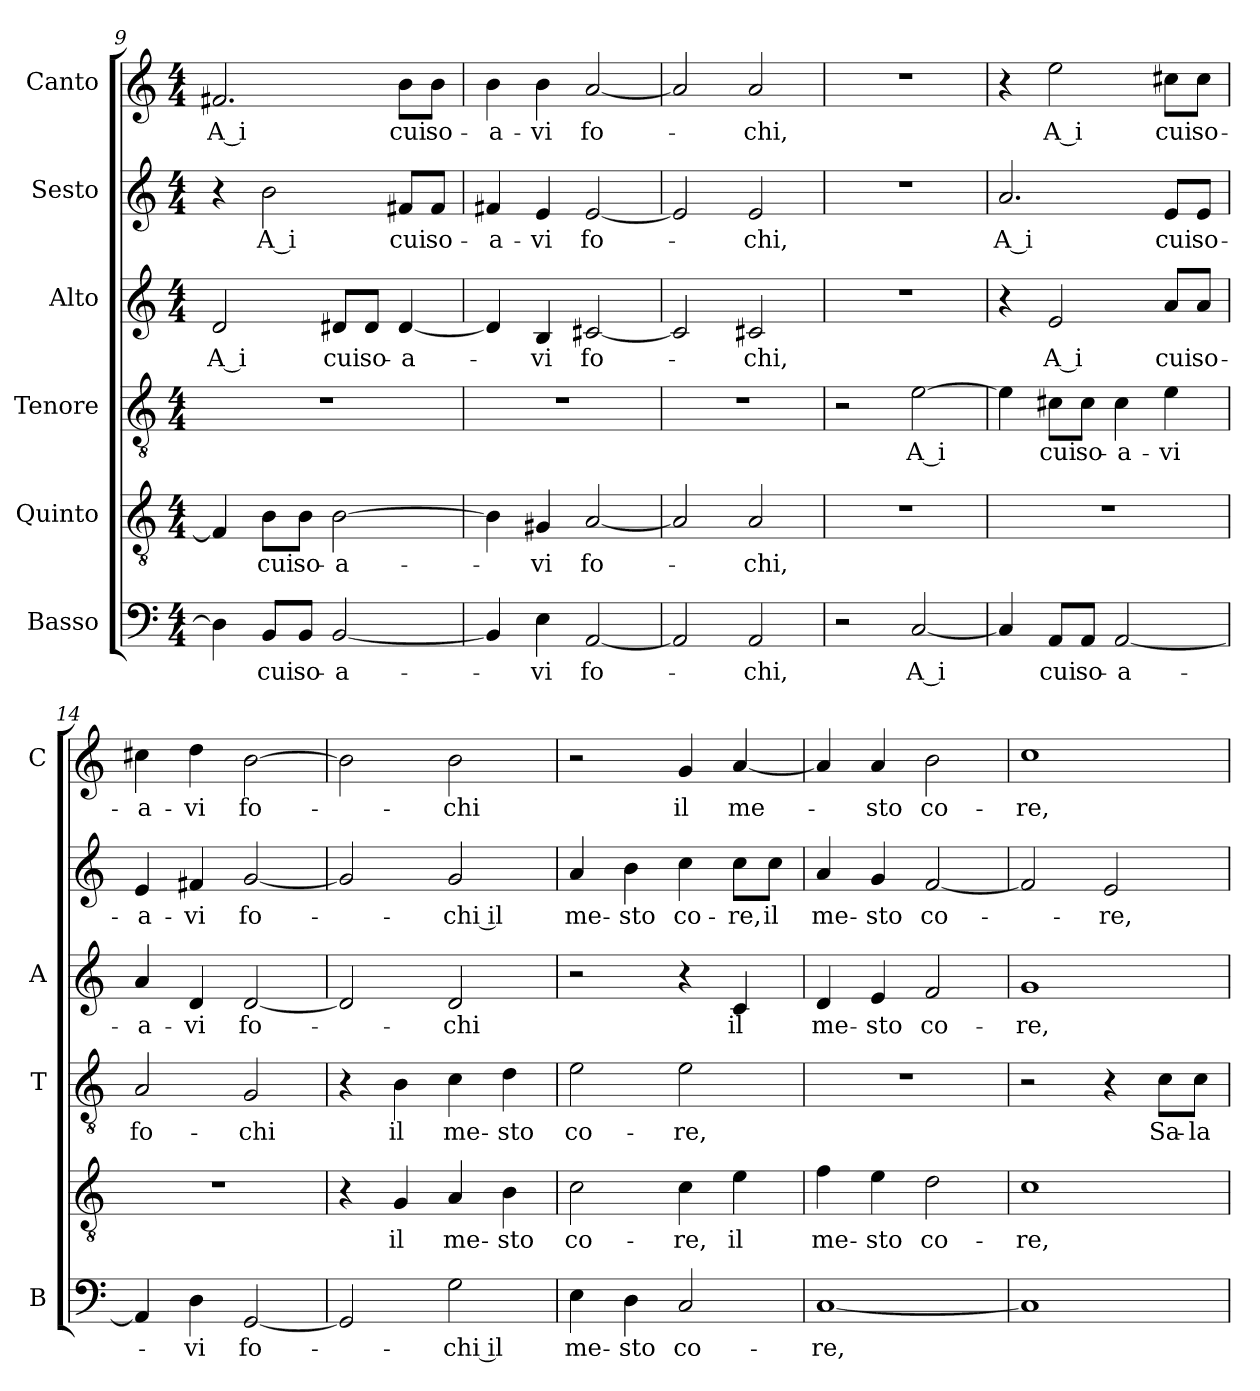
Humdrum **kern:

**kern	**text	**kern	**text	**kern	**text	**kern	**text	**kern	**text	**kern	**text
*part6	*part6	*part5	*part5	*part4	*part4	*part3	*part3	*part2	*part2	*part1	*part1
*staff6	*staff6	*staff5	*staff5	*staff4	*staff4	*staff3	*staff3	*staff2	*staff2	*staff1	*staff1
*I"Basso	*	*I"Quinto	*	*I"Tenore	*	*I"Alto	*	*I"Sesto	*	*I"Canto	*
*I'B	*	*	*	*I'T	*	*I'A	*	*	*	*I'C	*
*clefF4	*	*clefGv2	*	*clefGv2	*	*clefG2	*	*clefG2	*	*clefG2	*
*k[]	*	*k[]	*	*k[]	*	*k[]	*	*k[]	*	*k[]	*
*C:	*	*C:	*	*C:	*	*C:	*	*C:	*	*C:	*
*M4/4	*	*M4/4	*	*M4/4	*	*M4/4	*	*M4/4	*	*M4/4	*
=9	=9	=9	=9	=9	=9	=9	=9	=9	=9	=9	=9
!	!	!	!	!	!	!	!LO:LY:b	!	!	!	!LO:LY:b
4D\]	.	4F#/]	.	1r	.	2d/	A i	4r	.	2.f#X/	A i
!	!LO:LY:b	!	!LO:LY:b	!	!	!	!	!	!LO:LY:b	!	!
8BB/L	cui	8B\L	cui	.	.	.	.	2b\	A i	.	.
!	!LO:LY:b	!	!LO:LY:b	!	!	!	!	!	!	!	!
8BB/J	so-	8B\J	so-	.	.	.	.	.	.	.	.
!	!LO:LY:b	!	!LO:LY:b	!	!	!	!LO:LY:b	!	!	!	!
[2BB/	-a-	[2B\	-a-	.	.	8d#X/L	cui	.	.	.	.
!	!	!	!	!	!	!	!LO:LY:b	!	!	!	!
.	.	.	.	.	.	8d#/J	so-	.	.	.	.
!	!	!	!	!	!	!	!LO:LY:b	!	!LO:LY:b	!	!LO:LY:b
.	.	.	.	.	.	[4d#/	-a-	8f#X/L	cui	8b\L	cui
!	!	!	!	!	!	!	!	!	!LO:LY:b	!	!LO:LY:b
.	.	.	.	.	.	.	.	8f#/J	so-	8b\J	so-
=10	=10	=10	=10	=10	=10	=10	=10	=10	=10	=10	=10
!	!	!	!	!	!	!	!	!	!LO:LY:b	!	!LO:LY:b
4BB/]	.	4B\]	.	1r	.	4d#/]	.	4f#X/	-a-	4b\	-a-
!	!LO:LY:b	!	!LO:LY:b	!	!	!	!LO:LY:b	!	!LO:LY:b	!	!LO:LY:b
4E\	-vi	4G#X/	-vi	.	.	4B/	-vi	4e/	-vi	4b\	-vi
!	!LO:LY:b	!	!LO:LY:b	!	!	!	!LO:LY:b	!	!LO:LY:b	!	!LO:LY:b
[2AA/	fo-	[2A/	fo-	.	.	[2c#X/	fo-	[2e/	fo-	[2a/	fo-
=11	=11	=11	=11	=11	=11	=11	=11	=11	=11	=11	=11
2AA/]	.	2A/]	.	1r	.	2c#/]	.	2e/]	.	2a/]	.
!	!LO:LY:b	!	!LO:LY:b	!	!	!	!LO:LY:b	!	!LO:LY:b	!	!LO:LY:b
2AA/	-chi,	2A/	-chi,	.	.	2c#X/	-chi,	2e/	-chi,	2a/	-chi,
=12	=12	=12	=12	=12	=12	=12	=12	=12	=12	=12	=12
2r	.	1r	.	2r	.	1r	.	1r	.	1r	.
!	!LO:LY:b	!	!	!	!LO:LY:b	!	!	!	!	!	!
[2C/	A i	.	.	[2e\	A i	.	.	.	.	.	.
=13	=13	=13	=13	=13	=13	=13	=13	=13	=13	=13	=13
!	!	!	!	!	!	!	!	!	!LO:LY:b	!	!
4C/]	.	1r	.	4e\]	.	4r	.	2.a/	A i	4r	.
!	!LO:LY:b	!	!	!	!LO:LY:b	!	!LO:LY:b	!	!	!	!LO:LY:b
8AA/L	cui	.	.	8c#X\L	cui	2e/	A i	.	.	2ee\	A i
!	!LO:LY:b	!	!	!	!LO:LY:b	!	!	!	!	!	!
8AA/J	so-	.	.	8c#\J	so-	.	.	.	.	.	.
!	!LO:LY:b	!	!	!	!LO:LY:b	!	!	!	!	!	!
[2AA/	-a-	.	.	4c#\	-a-	.	.	.	.	.	.
!	!	!	!	!	!LO:LY:b	!	!LO:LY:b	!	!LO:LY:b	!	!LO:LY:b
.	.	.	.	4e\	-vi	8a/L	cui	8e/L	cui	8cc#X\L	cui
!	!	!	!	!	!	!	!LO:LY:b	!	!LO:LY:b	!	!LO:LY:b
.	.	.	.	.	.	8a/J	so-	8e/J	so-	8cc#\J	so-
=14	=14	=14	=14	=14	=14	=14	=14	=14	=14	=14	=14
!	!	!	!	!	!LO:LY:b	!	!LO:LY:b	!	!LO:LY:b	!	!LO:LY:b
4AA/]	.	1r	.	2A/	fo-	4a/	-a-	4e/	-a-	4cc#X\	-a-
!	!LO:LY:b	!	!	!	!	!	!LO:LY:b	!	!LO:LY:b	!	!LO:LY:b
4D\	-vi	.	.	.	.	4d/	-vi	4f#X/	-vi	4dd\	-vi
!	!LO:LY:b	!	!	!	!LO:LY:b	!	!LO:LY:b	!	!LO:LY:b	!	!LO:LY:b
[2GG/	fo-	.	.	2G/	-chi	[2d/	fo-	[2g/	fo-	[2b\	fo-
!!LO:PB:g=z
=15	=15	=15	=15	=15	=15	=15	=15	=15	=15	=15	=15
2GG/]	.	4r	.	4r	.	2d/]	.	2g/]	.	2b\]	.
!	!	!	!LO:LY:b	!	!LO:LY:b	!	!	!	!	!	!
.	.	4G/	il	4B\	il	.	.	.	.	.	.
!	!LO:LY:b	!	!LO:LY:b	!	!LO:LY:b	!	!LO:LY:b	!	!LO:LY:b	!	!LO:LY:b
2G\	-chi il	4A/	me-	4c\	me-	2d/	-chi	2g/	-chi il	2b\	-chi
!	!	!	!LO:LY:b	!	!LO:LY:b	!	!	!	!	!	!
.	.	4B\	-sto	4d\	-sto	.	.	.	.	.	.
=16	=16	=16	=16	=16	=16	=16	=16	=16	=16	=16	=16
!	!LO:LY:b	!	!LO:LY:b	!	!LO:LY:b	!	!	!	!LO:LY:b	!	!
4E\	me-	2c\	co-	2e\	co-	2r	.	4a/	me-	2r	.
!	!LO:LY:b	!	!	!	!	!	!	!	!LO:LY:b	!	!
4D\	-sto	.	.	.	.	.	.	4b\	-sto	.	.
!	!LO:LY:b	!	!LO:LY:b	!	!LO:LY:b	!	!	!	!LO:LY:b	!	!LO:LY:b
2C/	co-	4c\	-re,	2e\	-re,	4r	.	4cc\	co-	4g/	il
!	!	!	!LO:LY:b	!	!	!	!LO:LY:b	!	!LO:LY:b	!	!LO:LY:b
.	.	4e\	il	.	.	4c/	il	8cc\L	-re,	[4a/	me-
!	!	!	!	!	!	!	!	!	!LO:LY:b	!	!
.	.	.	.	.	.	.	.	8cc\J	il	.	.
=17	=17	=17	=17	=17	=17	=17	=17	=17	=17	=17	=17
!	!LO:LY:b	!	!LO:LY:b	!	!	!	!LO:LY:b	!	!LO:LY:b	!	!
[1C	-re,	4f\	me-	1r	.	4d/	me-	4a/	me-	4a/]	.
!	!	!	!LO:LY:b	!	!	!	!LO:LY:b	!	!LO:LY:b	!	!LO:LY:b
.	.	4e\	-sto	.	.	4e/	-sto	4g/	-sto	4a/	-sto
!	!	!	!LO:LY:b	!	!	!	!LO:LY:b	!	!LO:LY:b	!	!LO:LY:b
.	.	2d\	co-	.	.	2f/	co-	[2f/	co-	2b\	co-
=18	=18	=18	=18	=18	=18	=18	=18	=18	=18	=18	=18
!	!	!	!LO:LY:b	!	!	!	!LO:LY:b	!	!	!	!LO:LY:b
1C]	.	1c	-re,	2r	.	1g	-re,	2f/]	.	1cc	-re,
!	!	!	!	!	!	!	!	!	!LO:LY:b	!	!
.	.	.	.	4r	.	.	.	2e/	-re,	.	.
!	!	!	!	!	!LO:LY:b	!	!	!	!	!	!
.	.	.	.	8c\L	Sa-	.	.	.	.	.	.
!	!	!	!	!	!LO:LY:b	!	!	!	!	!	!
.	.	.	.	8c\J	-la-	.	.	.	.	.	.
=	=	=	=	=	=	=	=	=	=	=	=
*-	*-	*-	*-	*-	*-	*-	*-	*-	*-	*-	*-
